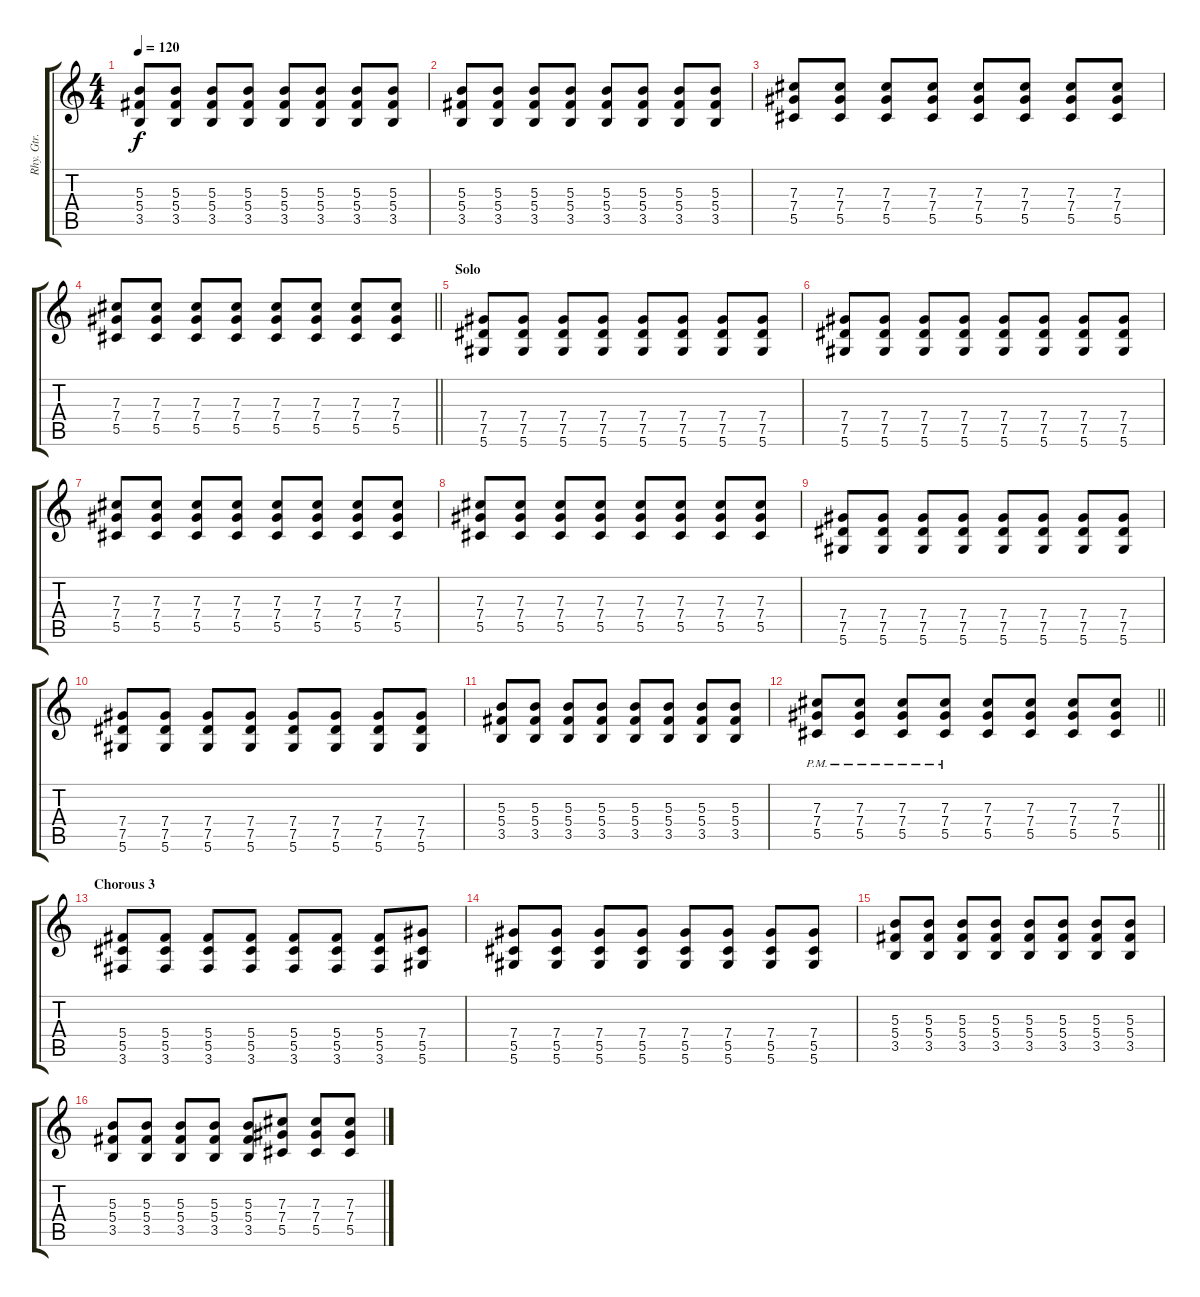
\track ("Rhy. Gtr. 1" "Rhy. Gtr. ") {instrument distortionguitar}
\staff {score tabs}
\tuning (Eb4 Bb3 Gb3 Db3 Ab2 Eb2) {hide}
\ts (4 4)
\tempo 120
\clef g2
\ks c
(5.3 5.4 3.5).8{dy f} (5.3 5.4 3.5).8 (5.3 5.4 3.5).8 (5.3 5.4 3.5).8 (5.3 5.4 3.5).8 (5.3 5.4 3.5).8 (5.3 5.4 3.5).8 (5.3 5.4 3.5).8 |
(5.3 5.4 3.5).8 (5.3 5.4 3.5).8 (5.3 5.4 3.5).8 (5.3 5.4 3.5).8 (5.3 5.4 3.5).8 (5.3 5.4 3.5).8 (5.3 5.4 3.5).8 (5.3 5.4 3.5).8 |
(7.3 7.4 5.5).8 (7.3 7.4 5.5).8 (7.3 7.4 5.5).8 (7.3 7.4 5.5).8 (7.3 7.4 5.5).8 (7.3 7.4 5.5).8 (7.3 7.4 5.5).8 (7.3 7.4 5.5).8 |
\barLineRight lightlight
(7.3 7.4 5.5).8 (7.3 7.4 5.5).8 (7.3 7.4 5.5).8 (7.3 7.4 5.5).8 (7.3 7.4 5.5).8 (7.3 7.4 5.5).8 (7.3 7.4 5.5).8 (7.3 7.4 5.5).8 |
\section ("" "Solo")
(7.4 7.5 5.6).8 (7.4 7.5 5.6).8 (7.4 7.5 5.6).8 (7.4 7.5 5.6).8 (7.4 7.5 5.6).8 (7.4 7.5 5.6).8 (7.4 7.5 5.6).8 (7.4 7.5 5.6).8 |
(7.4 7.5 5.6).8 (7.4 7.5 5.6).8 (7.4 7.5 5.6).8 (7.4 7.5 5.6).8 (7.4 7.5 5.6).8 (7.4 7.5 5.6).8 (7.4 7.5 5.6).8 (7.4 7.5 5.6).8 |
(7.3 7.4 5.5).8 (7.3 7.4 5.5).8 (7.3 7.4 5.5).8 (7.3 7.4 5.5).8 (7.3 7.4 5.5).8 (7.3 7.4 5.5).8 (7.3 7.4 5.5).8 (7.3 7.4 5.5).8 |
(7.3 7.4 5.5).8 (7.3 7.4 5.5).8 (7.3 7.4 5.5).8 (7.3 7.4 5.5).8 (7.3 7.4 5.5).8 (7.3 7.4 5.5).8 (7.3 7.4 5.5).8 (7.3 7.4 5.5).8 |
(7.4 7.5 5.6).8 (7.4 7.5 5.6).8 (7.4 7.5 5.6).8 (7.4 7.5 5.6).8 (7.4 7.5 5.6).8 (7.4 7.5 5.6).8 (7.4 7.5 5.6).8 (7.4 7.5 5.6).8 |
(7.4 7.5 5.6).8 (7.4 7.5 5.6).8 (7.4 7.5 5.6).8 (7.4 7.5 5.6).8 (7.4 7.5 5.6).8 (7.4 7.5 5.6).8 (7.4 7.5 5.6).8 (7.4 7.5 5.6).8 |
(5.3 5.4 3.5).8 (5.3 5.4 3.5).8 (5.3 5.4 3.5).8 (5.3 5.4 3.5).8 (5.3 5.4 3.5).8 (5.3 5.4 3.5).8 (5.3 5.4 3.5).8 (5.3 5.4 3.5).8 |
\barLineRight lightlight
(7.3{pm} 7.4{pm} 5.5{pm}).8 (7.3{pm} 7.4{pm} 5.5{pm}).8 (7.3{pm} 7.4{pm} 5.5).8 (7.3{pm} 7.4 5.5).8 (7.3 7.4 5.5).8 (7.3 7.4 5.5).8 (7.3 7.4 5.5).8 (7.3 7.4 5.5).8 |
\section ("" "Chorous 3")
(5.4 5.5 3.6).8 (5.4 5.5 3.6).8 (5.4 5.5 3.6).8 (5.4 5.5 3.6).8 (5.4 5.5 3.6).8 (5.4 5.5 3.6).8 (5.4 5.5 3.6).8 (7.4 5.5 5.6).8 |
(7.4 5.5 5.6).8 (7.4 5.5 5.6).8 (7.4 5.5 5.6).8 (7.4 5.5 5.6).8 (7.4 5.5 5.6).8 (7.4 5.5 5.6).8 (7.4 5.5 5.6).8 (7.4 5.5 5.6).8 |
(5.3 5.4 3.5).8 (5.3 5.4 3.5).8 (5.3 5.4 3.5).8 (5.3 5.4 3.5).8 (5.3 5.4 3.5).8 (5.3 5.4 3.5).8 (5.3 5.4 3.5).8 (5.3 5.4 3.5).8 |
(5.3 5.4 3.5).8 (5.3 5.4 3.5).8 (5.3 5.4 3.5).8 (5.3 5.4 3.5).8 (5.3 5.4 3.5).8 (7.3 7.4 5.5).8 (7.3 7.4 5.5).8 (7.3 7.4 5.5).8
